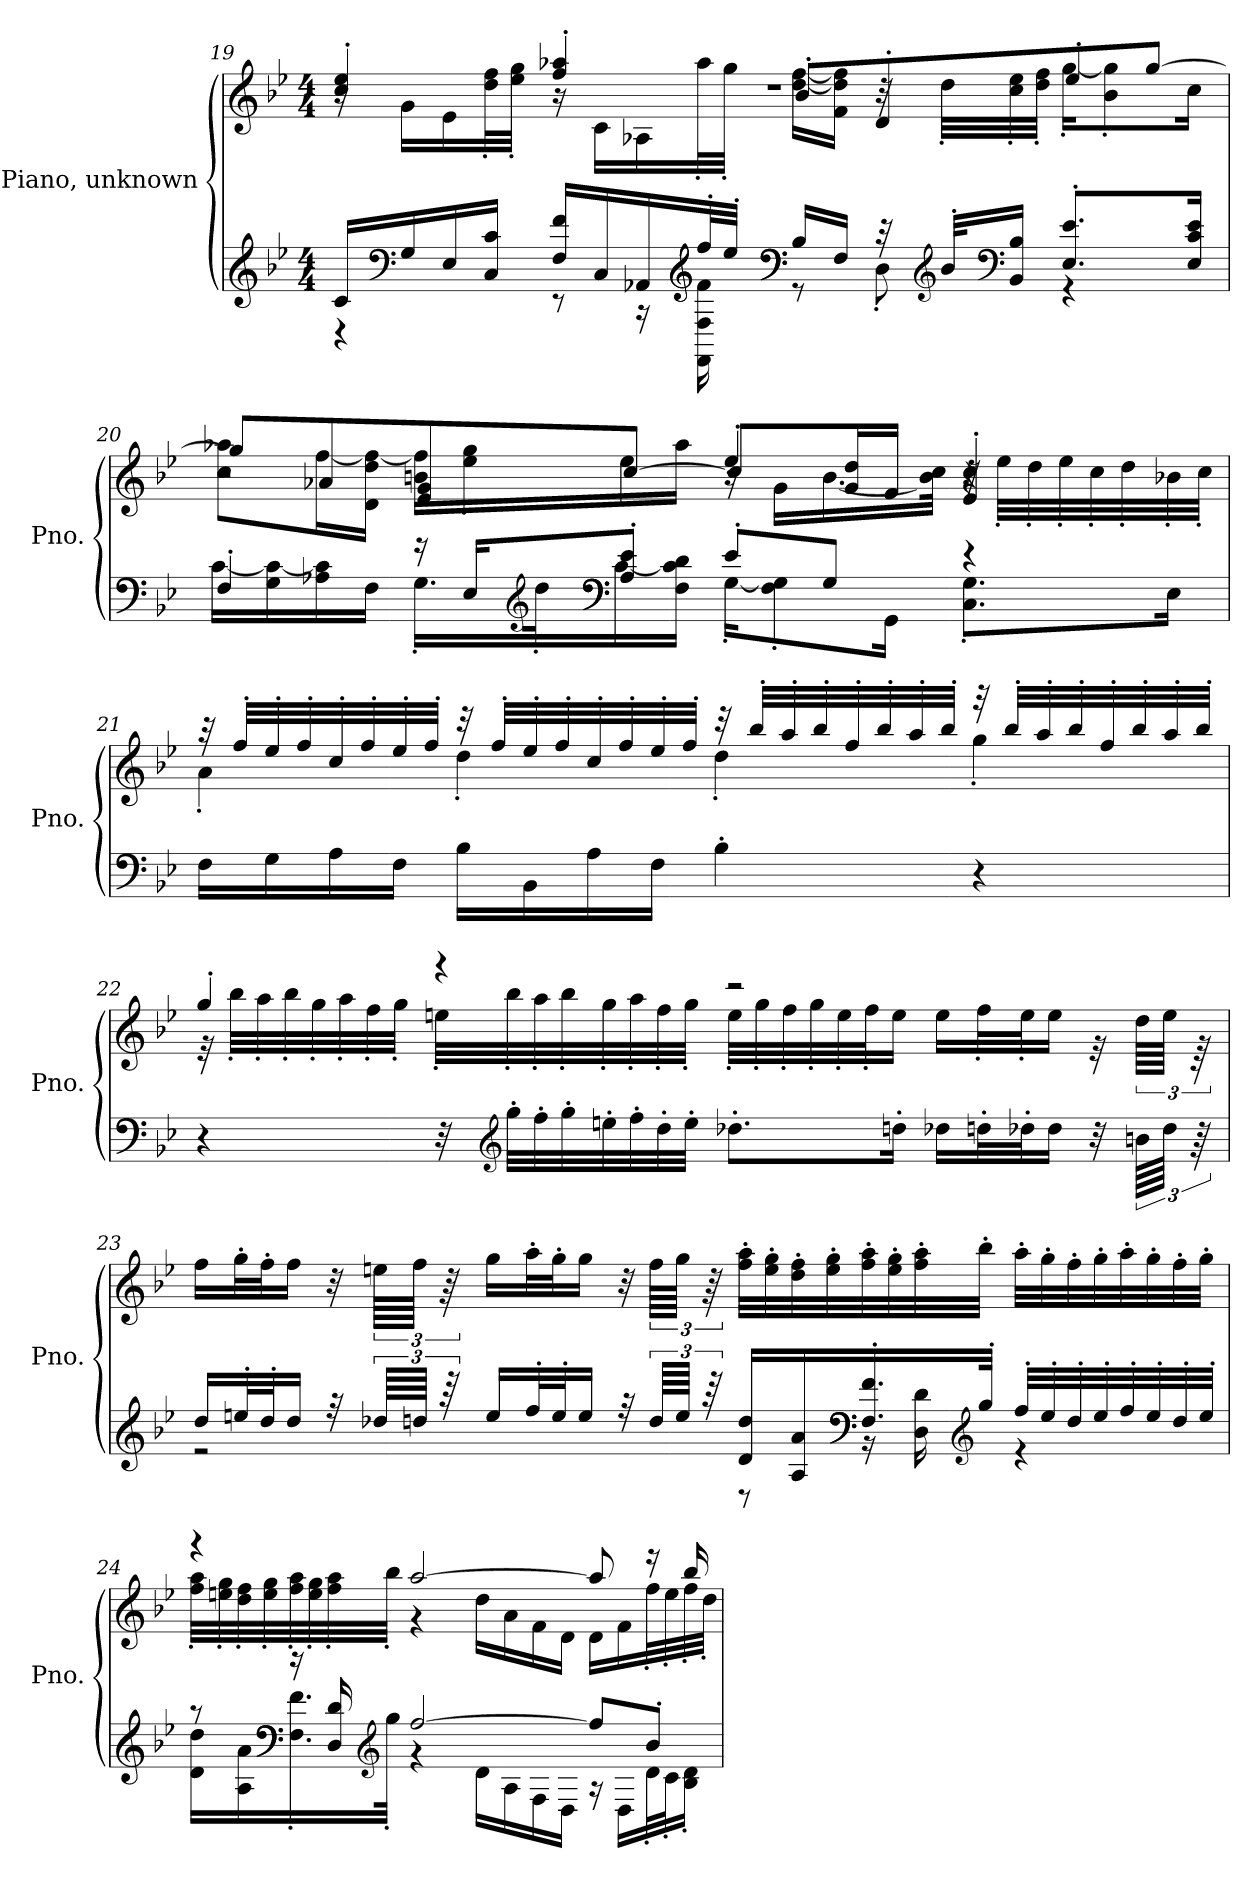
**kern	**kern
*part1	*part1
*staff2	*staff1
*I"Piano, unknown	*
*I'Pno.	*
!!LO:LB:g=z
*clefG2	*clefG2
*k[b-e-]	*k[b-e-]
*M4/4	*M4/4
=19	=19
*^	*^
*	*	*	*^
16c/LL	4r	1r	16r	4cc/' 4ee-/'
*clefF4	*	*	*	*
16G/	.	.	16g\LL	.
16E-/	.	.	16e-\	.
16C/ 16c/JJ	.	.	32dd\' 32ff\'L	.
.	.	.	32ee-\' 32gg\'JJJ	.
16F/ 16f/LL	8r	.	16r	4ff/' 4aa-X/'
16C/	.	.	16c\LL	.
16AA-X/	16r	.	16A-X\	.
*clefG2	*	*	*	*
32ff'/L	16FF\ 16F\ 16f\	.	32aa-'\L	.
32ee-'/JJJ	.	.	32gg'\JJJ	.
*clefF4	*	*	*	*
16B-/LL	8r	.	[16dd\ [16ff\LL	8b-'/L
16F/JJ	.	.	16f\ 16dd\] 16ff\]JJ	.
32r	8D'\	.	32r	8d'/
*clefG2	*	*	*	*
32b-'/KLL	.	.	32dd'\LLL	.
*clefF4	*	*	*	*
16BB-/ 16B-/JJ	.	.	32cc\' 32ee-\'	.
.	.	.	32dd\' 32ff\'JJJ	.
8.E-/' 8.e-/'L	4r	.	[16gg'\KL	8ee-'/
.	.	.	8b-\' 8gg\]'	.
.	.	.	.	[8gg/J
16E-/ 16c/ 16e-/Jk	.	.	16cc\Jk	.
!!LO:PB:g=z	!!	!!
=20	=20	=20	=20	=20
4F'/	[16c\LL	2r	8cc\ 8aa-X\L	8gg/L]
.	16G\ 16c\_	.	.	.
.	16A-X\ 16c\]	.	[16ff\L	8a-X/
.	16F\JJ	.	16d\ 16dd\ 16ff\_JJ	.
16r	16.G'\LL	.	16bn\ 16ff\]LL	8e-/ 8g/
16E-/KL	.	.	16ee-\' 16gg\'	.
*clefG2	*	*	*	*
.	32dd'\K	.	.	.
*clefF4	*	*	*	*
8A-/' 8e-/'J	[16c\	.	16ee-\	[8cc/J
.	16F\ 16c\] 16d\JJ	.	16aa-\JJ	.
8e-'/L	[16G'\KL	4ee-'/	16r	8cc/L]
.	8F\' 8G\]'	.	16g\LL	.
8G/J	.	.	[16.b\	16g/ 16dd/L
.	16GG\Jk	.	.	16f/JJ
.	.	.	32b\] 32cc\JJk	.
4r	8.C\' 8.G\'L	4r	32r	4e-/' 4cc/'
.	.	.	32ee-'\LLL	.
.	.	.	32dd'\	.
.	.	.	32ee-'\	.
.	.	.	32cc'\	.
.	.	.	32dd'\	.
.	16E-\Jk	.	32b-X'\	.
.	.	.	32cc'\JJJ	.
*v	*v	*	*	*
*	*	*v	*v
!!LO:LB:g=z
=21	=21	=21
16F\LL	32r	4a'\
.	32ff'/LLL	.
16G\	32ee-'/	.
.	32ff'/	.
16A\	32cc'/	.
.	32ff'/	.
16F\JJ	32ee-'/	.
.	32ff'/JJJ	.
16B-\LL	32r	4dd'\
.	32ff'/LLL	.
16BB-\	32ee-'/	.
.	32ff'/	.
16A\	32cc'/	.
.	32ff'/	.
16F\JJ	32ee-'/	.
.	32ff'/JJJ	.
4B-'\	32r	4dd'\
.	32bb-'/LLL	.
.	32aa'/	.
.	32bb-'/	.
.	32ff'/	.
.	32bb-'/	.
.	32aa'/	.
.	32bb-'/JJJ	.
4r	32r	4gg'\
.	32bb-'/LLL	.
.	32aa'/	.
.	32bb-'/	.
.	32ff'/	.
.	32bb-'/	.
.	32aa'/	.
.	32bb-'/JJJ	.
!!LO:LB:g=z	!!
=22	=22	=22
4r	4gg'/	32r
.	.	32bb-'\LLL
.	.	32aa'\
.	.	32bb-'\
.	.	32gg'\
.	.	32aa'\
.	.	32ff'\
.	.	32gg'\JJJ
32r	4r	32een'\LLL
*clefG2	*	*
32gg'\LLL	.	32bb-'\
32ff'\	.	32aa'\
32gg'\	.	32bb-'\
32een'\	.	32gg'\
32ff'\	.	32aa'\
32dd'\	.	32ff'\
32ee'\JJJ	.	32gg'\JJJ
8.dd-X'\L	2r	32ee'\LLL
.	.	32gg'\
.	.	32ff'\
.	.	32gg'\
.	.	32ee'\
.	.	32ff'\J
16ddn'\Jk	.	16ee\JJ
16dd-X\LL	.	16ee\LL
32ddn'\L	.	32ff'\L
32dd-X'\J	.	32ee'\J
16dd-\JJ	.	16ee\JJ
32r	.	32r
96bn\LLLL	.	96dd\LLLL
96dd-\JJJJ	.	96ee\JJJJ
96r	.	96r
*	*v	*v
!!LO:LB:g=z
=23	=23
*^	*
16dd/LL	2r	16ff\LL
32een'/L	.	32gg'\L
32dd'/J	.	32ff'\J
16dd/JJ	.	16ff\JJ
32r	.	32r
96dd-X/LLLL	.	96een\LLLL
96ddn/JJJJ	.	96ff\JJJJ
96r	.	96r
16ee/LL	.	16gg\LL
32ff'/L	.	32aa'\L
32ee'/J	.	32gg'\J
16ee/JJ	.	16gg\JJ
32r	.	32r
96dd/LLLL	.	96ff\LLLL
96ee/JJJJ	.	96gg\JJJJ
96r	.	96r
16d/ 16dd/LL	8r	32ff\' 32aa\'LLL
.	.	32ee\' 32gg\'
16A/ 16a/	.	32dd\' 32ff\'
.	.	32ee\' 32gg\'
*clefF4	*	*
16.F/' 16.f/'	16r	32ff\' 32aa\'
.	.	32ee\' 32gg\'
.	16D\ 16d\	32ff\' 32aa\'
*clefG2	*	*
32gg'/JJk	.	32bb-'\JJJ
32ff'/LLL	4r	32aa'\LLL
32ee'/	.	32gg'\
32dd'/	.	32ff'\
32ee'/	.	32gg'\
32ff'/	.	32aa'\
32ee'/	.	32gg'\
32dd'/	.	32ff'\
32ee'/JJJ	.	32gg'\JJJ
!!LO:LB:g=z
=24	=24	=24
*	*	*^
8r	16d\ 16dd\LL	4r	32ff\' 32aa\'LLL
.	.	.	32een\' 32gg\'
.	16A\ 16a\	.	32dd\' 32ff\'
.	.	.	32ee\' 32gg\'
*clefF4	*	*	*
16r	16.F\' 16.f\'	.	32ff\' 32aa\'
.	.	.	32ee\' 32gg\'
16D/ 16d/	.	.	32ff\' 32aa\'
*clefG2	*	*	*
.	32gg'\JJk	.	32bb-'\JJJ
[2ff/	4r	[2aa/	4r
.	16d\LL	.	16dd\LL
.	16A\	.	16a\
.	16F\	.	16f\
.	16D\JJ	.	16d\JJ
8ff/L]	16r	8aa/]	16d\LL
.	16D\LL	.	16f\
8b-'/J	32d'\L	16r	32ff'\L
.	32c'\J	.	32ee'\
.	16B-\' 16d\'JJ	16bb-/	32ff'\
.	.	.	32dd'\JJJ
*v	*v	*	*
*	*v	*v
=	=
*-	*-
